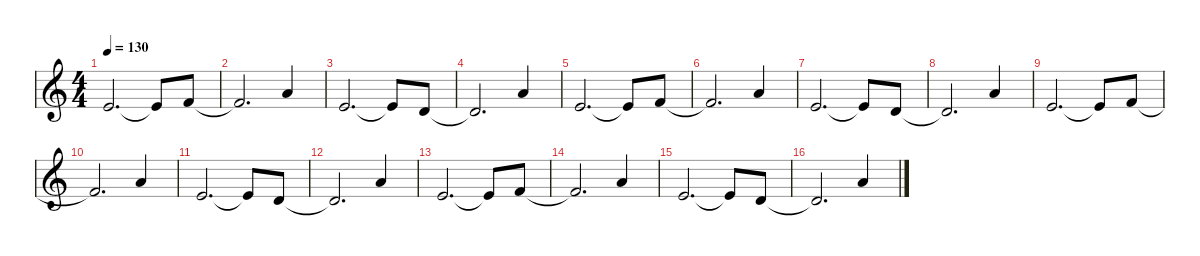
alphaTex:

\defaultSystemsLayout 4
\hideDynamics
\bracketExtendMode nobrackets
\singleTrackTrackNamePolicy hidden
\multiTrackTrackNamePolicy hidden
\otherSystemsTrackNameOrientation horizontal
\track ("Strings 1" "vln.") {defaultSystemsLayout 8 instrument stringensemble1}
\staff {score}
\tuning (E4 B3 G3 D3 A2 E2)
\ts (4 4)
\tempo 130
\clef g2
\ks c
0.1.2{d dy f beam Up} 0.1{t}.8{beam Up} 1.1.8{beam Up} |
1.1{t}.2{d beam Up} 5.1.4{beam Up} |
0.1.2{d beam Up} 0.1{t}.8{beam Up} 3.2.8{beam Up} |
3.2{t}.2{d beam Up} 5.1.4{beam Up} |
0.1.2{d beam Up} 0.1{t}.8{beam Up} 1.1.8{beam Up} |
1.1{t}.2{d beam Up} 5.1.4{beam Up} |
0.1.2{d beam Up} 0.1{t}.8{beam Up} 3.2.8{beam Up} |
3.2{t}.2{d beam Up} 5.1.4{beam Up} |
0.1.2{d beam Up} 0.1{t}.8{beam Up} 1.1.8{beam Up} |
1.1{t}.2{d beam Up} 5.1.4{beam Up} |
0.1.2{d beam Up} 0.1{t}.8{beam Up} 3.2.8{beam Up} |
3.2{t}.2{d beam Up} 5.1.4{beam Up} |
0.1.2{d beam Up} 0.1{t}.8{beam Up} 1.1.8{beam Up} |
1.1{t}.2{d beam Up} 5.1.4{beam Up} |
0.1.2{d beam Up} 0.1{t}.8{beam Up} 3.2.8{beam Up} |
3.2{t}.2{d beam Up} 5.1.4{beam Up}
